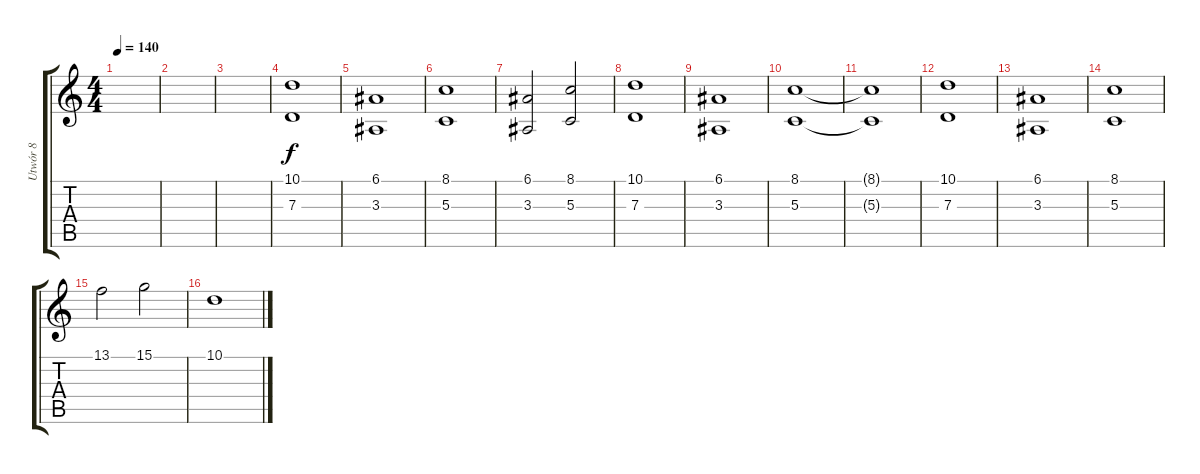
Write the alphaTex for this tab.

\track ("Utwór 8" "Utwór 8") {instrument stringensemble1}
\staff {score tabs}
\tuning (E4 B3 G3 D3 A2 E2) {hide}
\ts (4 4)
\tempo 140
\clef g2
\ks c
|
|
|
(10.1 7.3).1 |
(6.1 3.3).1 |
(8.1 5.3).1 |
(6.1 3.3).2 (8.1 5.3).2 |
(10.1 7.3).1 |
(6.1 3.3).1 |
(8.1 5.3).1 |
(8.1{t} 5.3{t}).1 |
(10.1 7.3).1 |
(6.1 3.3).1 |
(8.1 5.3).1 |
13.1.2 15.1.2 |
10.1.1
